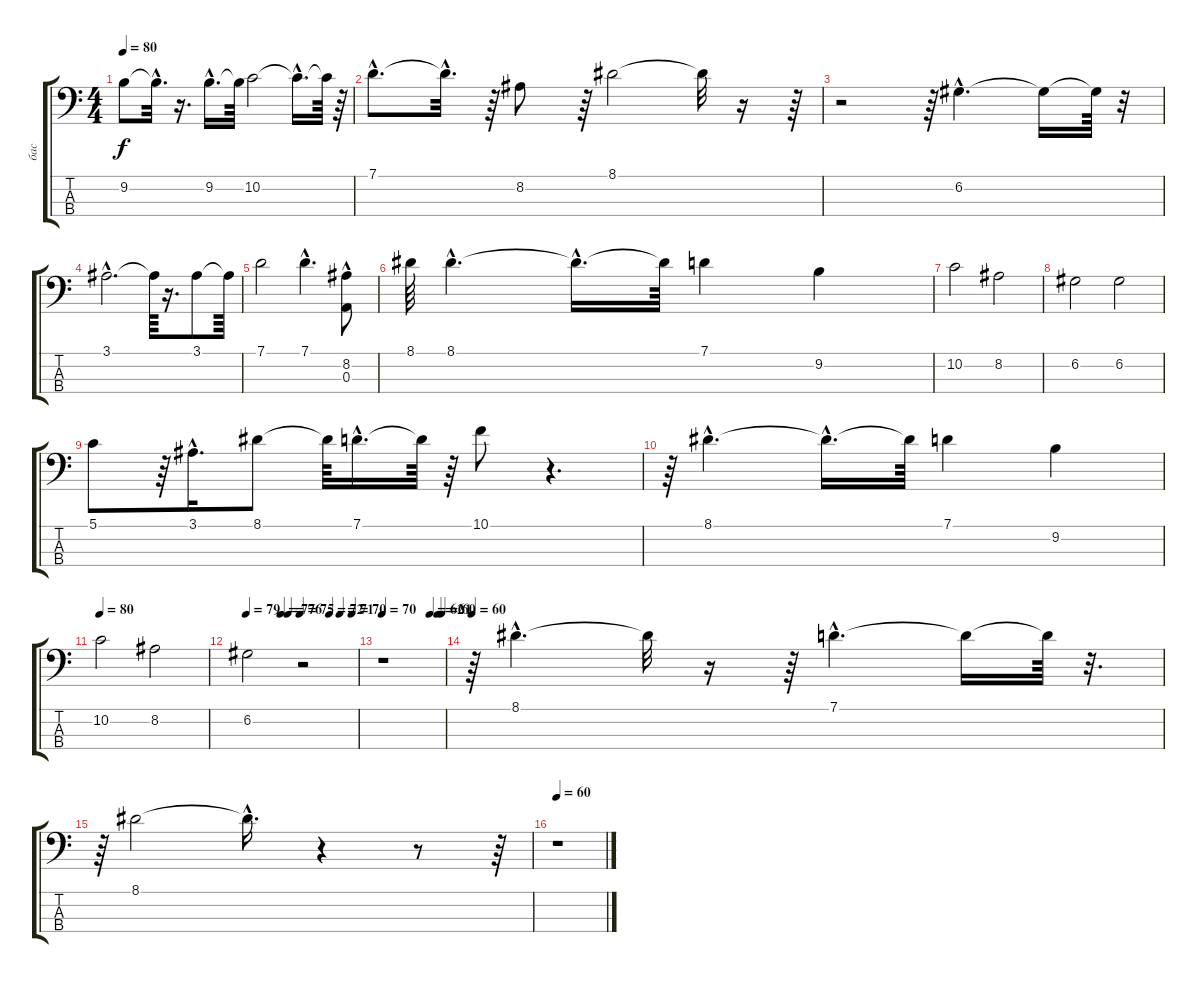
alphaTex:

\track ("бас" "бас") {instrument acousticbass}
\staff {score tabs}
\tuning (G2 D2 A1 E1) {hide}
\ts (4 4)
\tempo 80
\clef f4
\ks c
9.2{t}.8{dy f} 9.2{hac t}.32{d} r.16{d} 9.2{hac}.16{d} 9.2{t}.64 10.2.2 10.2{hac t}.16{d} 10.2{t}.64 r.64 |
7.1{hac}.8{d} 7.1{hac t}.32{d} r.64 8.2.8 r.64 8.1.2 8.1{t}.32 r.16 r.64 |
r.2 r.64 6.2{hac}.4{d} 6.2{t}.16 6.2{t}.64 r.32 |
3.1{hac}.2{d} 3.1{t}.64 r.16{d} 3.1.8 3.1{t}.64 |
7.1.2 7.1{hac}.4{d} (8.2{hac} 0.3).8 |
8.1.64 8.1{hac}.4{d} 8.1{hac t}.16{d} 8.1{t}.64 7.1.4 9.2.4 |
10.2.2 8.2.2 |
6.2.2 6.2.2 |
5.1.8 r.64 3.1{hac}.16{d} 8.1.8 8.1{t}.64 7.1{hac}.16{d} 7.1{t}.64 r.64 10.1.8 r.4{d} |
r.64 8.1{hac}.4{d} 8.1{hac t}.16{d} 8.1{t}.64 7.1.4 9.2.4 |
\tempo 80
10.2.2 8.2.2 |
\tempo 79
\tempo (77 0.3125)
\tempo (76 0.375)
\tempo (75 0.484375)
\tempo (72 0.75)
\tempo (71 0.84375)
\tempo (70 0.953125)
6.2.2 r.2 |
\tempo 70
\tempo (62 0.765625)
\tempo (61 0.890625)
\tempo (60 0.953125)
r.1 |
\tempo 60
r.64 8.1{hac}.4{d} 8.1{t}.32 r.16 r.64 7.1{hac}.4{d} 7.1{t}.16 7.1{t}.64 r.32{d} |
r.64 8.1.2 8.1{hac t}.16{d} r.4 r.8 r.64 |
\tempo 60
r.1
